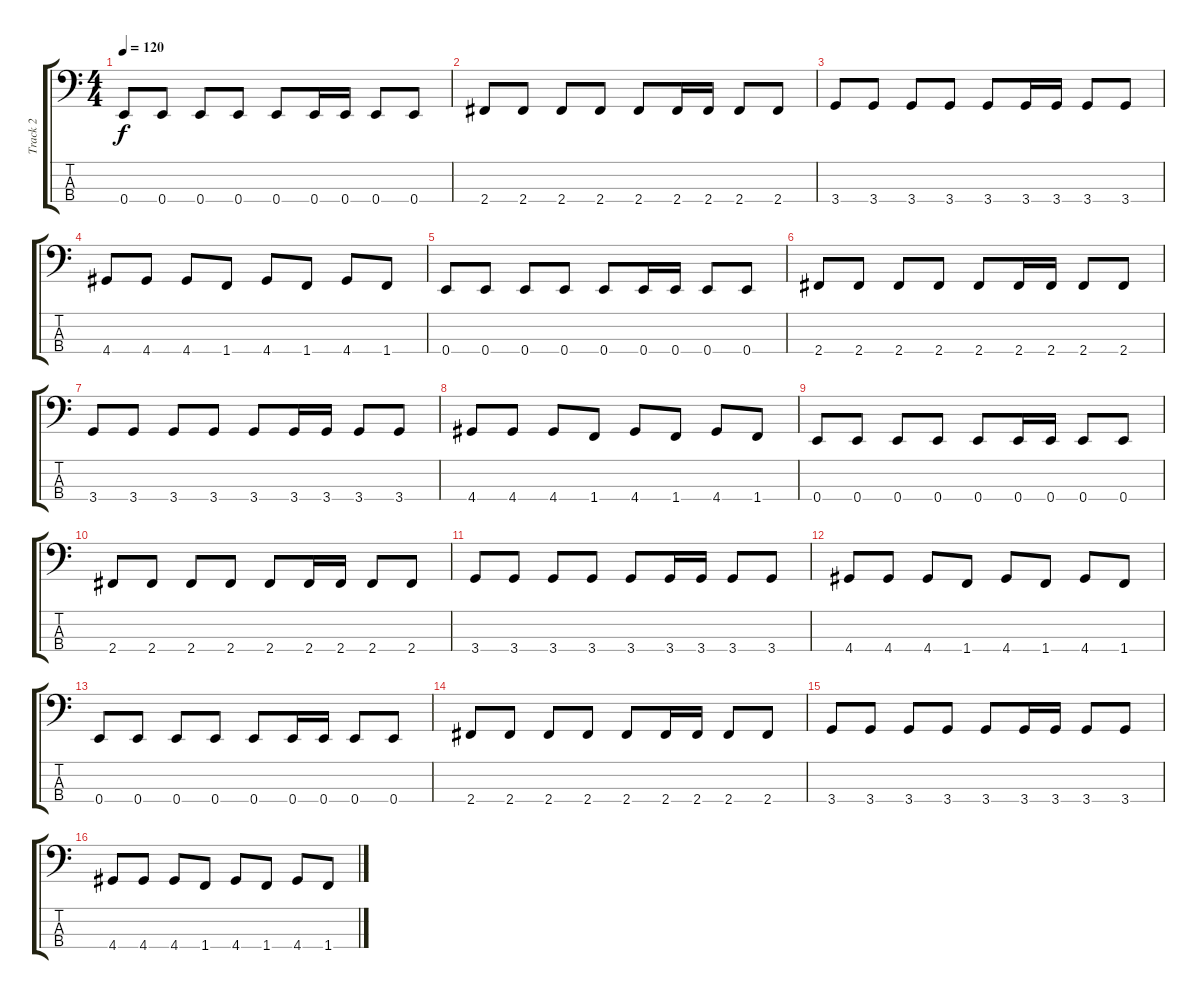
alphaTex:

\track ("Track 2" "Track 2") {instrument electricbasspick}
\staff {score tabs}
\tuning (G2 D2 A1 E1) {hide}
\ts (4 4)
\tempo 120
\clef f4
\ks c
0.4.8{dy f} 0.4.8 0.4.8 0.4.8 0.4.8 0.4.16 0.4.16 0.4.8 0.4.8 |
2.4.8 2.4.8 2.4.8 2.4.8 2.4.8 2.4.16 2.4.16 2.4.8 2.4.8 |
3.4.8 3.4.8 3.4.8 3.4.8 3.4.8 3.4.16 3.4.16 3.4.8 3.4.8 |
4.4.8 4.4.8 4.4.8 1.4.8 4.4.8 1.4.8 4.4.8 1.4.8 |
0.4.8 0.4.8 0.4.8 0.4.8 0.4.8 0.4.16 0.4.16 0.4.8 0.4.8 |
2.4.8 2.4.8 2.4.8 2.4.8 2.4.8 2.4.16 2.4.16 2.4.8 2.4.8 |
3.4.8 3.4.8 3.4.8 3.4.8 3.4.8 3.4.16 3.4.16 3.4.8 3.4.8 |
4.4.8 4.4.8 4.4.8 1.4.8 4.4.8 1.4.8 4.4.8 1.4.8 |
0.4.8 0.4.8 0.4.8 0.4.8 0.4.8 0.4.16 0.4.16 0.4.8 0.4.8 |
2.4.8 2.4.8 2.4.8 2.4.8 2.4.8 2.4.16 2.4.16 2.4.8 2.4.8 |
3.4.8 3.4.8 3.4.8 3.4.8 3.4.8 3.4.16 3.4.16 3.4.8 3.4.8 |
4.4.8 4.4.8 4.4.8 1.4.8 4.4.8 1.4.8 4.4.8 1.4.8 |
0.4.8 0.4.8 0.4.8 0.4.8 0.4.8 0.4.16 0.4.16 0.4.8 0.4.8 |
2.4.8 2.4.8 2.4.8 2.4.8 2.4.8 2.4.16 2.4.16 2.4.8 2.4.8 |
3.4.8 3.4.8 3.4.8 3.4.8 3.4.8 3.4.16 3.4.16 3.4.8 3.4.8 |
4.4.8 4.4.8 4.4.8 1.4.8 4.4.8 1.4.8 4.4.8 1.4.8
